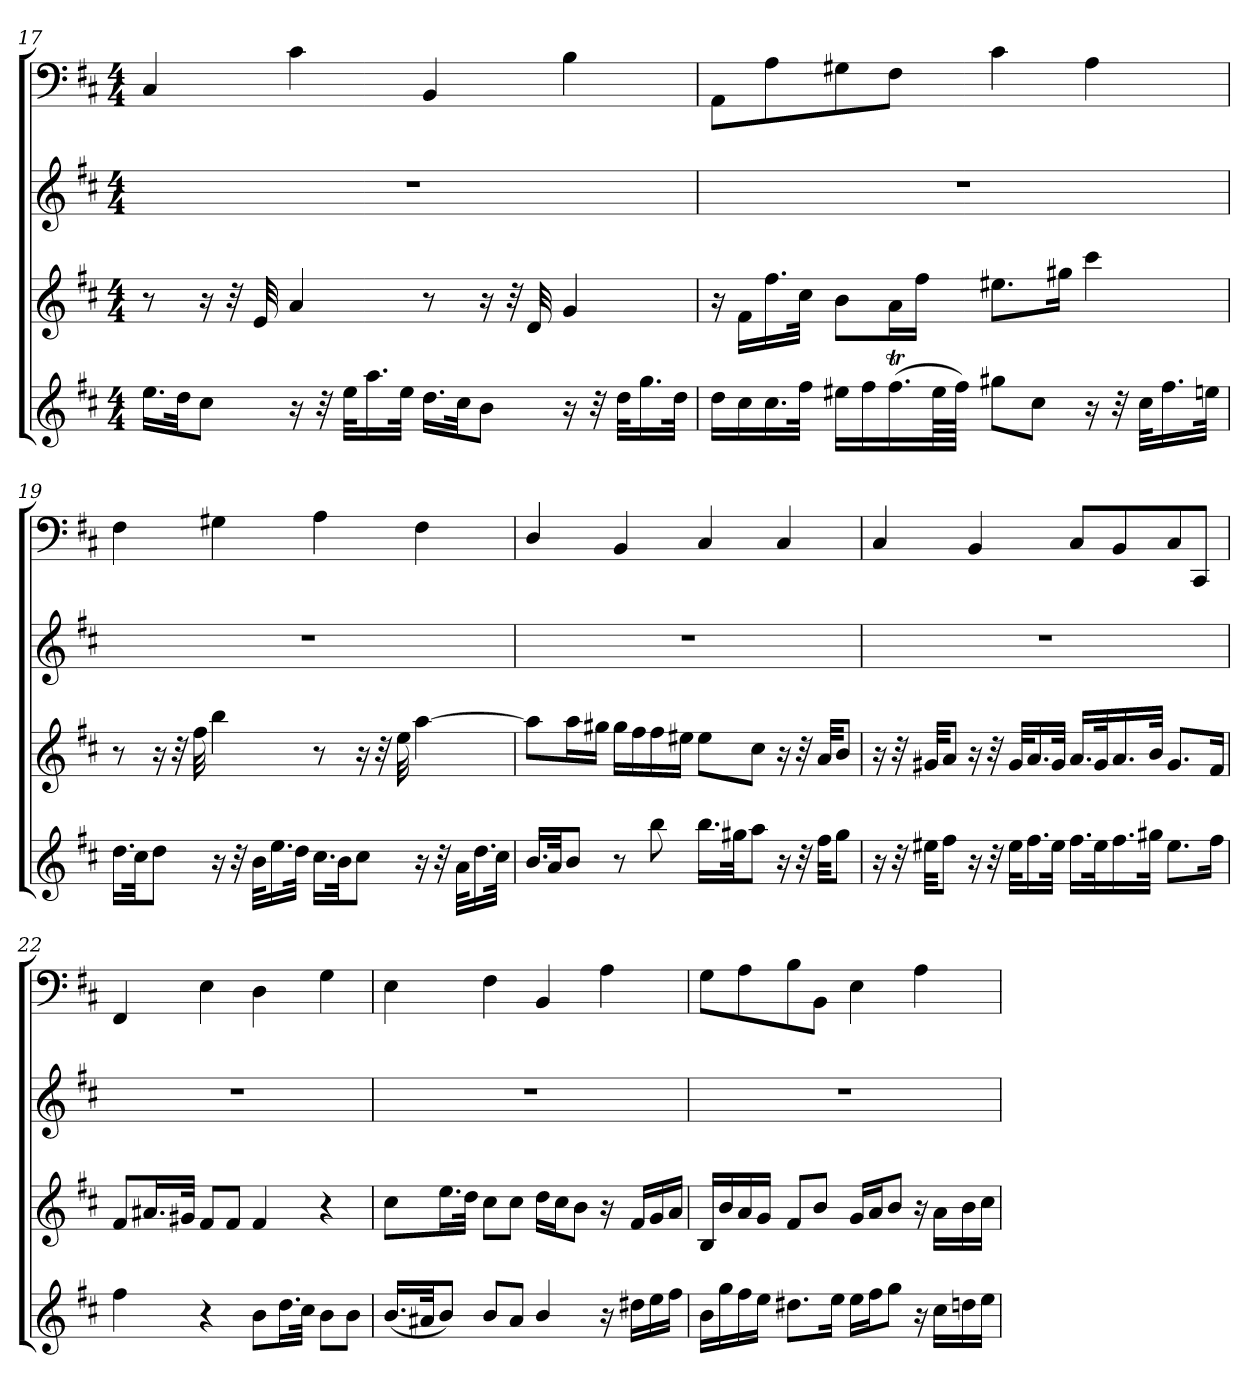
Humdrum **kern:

**kern	**kern	**kern	**kern
*part4	*part3	*part2	*part1
*staff4	*staff3	*staff2	*staff1
*clefG2	*clefG2	*clefG2	*clefF4
*k[f#c#]	*k[f#c#]	*k[f#c#]	*k[f#c#]
*b:	*b:	*b:	*b:
*M4/4	*M4/4	*M4/4	*M4/4
=17	=17	=17	=17
16.ee\LL	8r	1r	4C#/
32dd\JK	.	.	.
8cc#\J	16r	.	.
.	32r	.	.
.	32e/	.	.
16r	4a/	.	4c#\
32r	.	.	.
32ee\KLL	.	.	.
16.aa\	.	.	.
32ee\JJk	.	.	.
16.dd\LL	8r	.	4BB/
32cc#\JK	.	.	.
8b\J	16r	.	.
.	32r	.	.
.	32d/	.	.
16r	4g/	.	4B\
32r	.	.	.
32dd\KLL	.	.	.
16.gg\	.	.	.
32dd\JJk	.	.	.
=18	=18	=18	=18
16dd\LL	16r	1r	8AA/L
16cc#\	16f#\LL	.	.
16.cc#\	16.ff#\	.	8A\
32ff#\JJk	32cc#\JJk	.	.
16ee#X\LL	8b\L	.	8G#X\
16ff#\	.	.	.
(16.ff#t\	16a\L	.	8F#\J
.	16ff#\JJ	.	.
64ee#\LL	.	.	.
64ff#\JJJJ)	.	.	.
8gg#X\L	8.ee#X\L	.	4c#\
8cc#\J	.	.	.
.	16gg#X\Jk	.	.
16r	4ccc#\	.	4A\
32r	.	.	.
32cc#\KLL	.	.	.
16.ff#\	.	.	.
32een\JJk	.	.	.
=19	=19	=19	=19
16.dd\LL	8r	1r	4F#\
32cc#\JK	.	.	.
8dd\J	16r	.	.
.	32r	.	.
.	32ff#\	.	.
16r	4bb\	.	4G#X\
32r	.	.	.
32b\KLL	.	.	.
16.ee\	.	.	.
32dd\JJk	.	.	.
16.cc#\LL	8r	.	4A\
32b\JK	.	.	.
8cc#\J	16r	.	.
.	32r	.	.
.	32ee\	.	.
16r	[4aa\	.	4F#\
32r	.	.	.
32a\KLL	.	.	.
16.dd\	.	.	.
32cc#\JJk	.	.	.
=20	=20	=20	=20
16.b/LL	8aa\L]	1r	4D/
32a/JK	.	.	.
8b/J	16aa\L	.	.
.	16gg#X\JJ	.	.
8r	16gg#\LL	.	4BB/
.	16ff#\	.	.
8bb\	16ff#\	.	.
.	16ee#X\JJ	.	.
16.bb\LL	8ee#\L	.	4C#/
32gg#X\JK	.	.	.
8aa\J	8cc#\J	.	.
16r	16r	.	4C#/
32r	32r	.	.
32ff#\KKL	32a/KKL	.	.
8gg#\J	8b/J	.	.
=21	=21	=21	=21
16r	16r	1r	4C#/
32r	32r	.	.
32ee#X\KKL	32g#X/KKL	.	.
8ff#\J	8a/J	.	.
16r	16r	.	4BB/
32r	32r	.	.
32ee#\KLL	32g#/KLL	.	.
16.ff#\	16.a/	.	.
32ee#\JJk	32g#/JJk	.	.
16.ff#\LL	16.a/LL	.	8C#/L
32ee#\K	32g#/K	.	.
16.ff#\	16.a/	.	8BB/
32gg#X\JJk	32b/JJk	.	.
8.ee#\L	8.g#/L	.	8C#/
.	.	.	8CC#/J
16ff#\Jk	16f#/Jk	.	.
=22	=22	=22	=22
4ff#\	8f#/L	1r	4FF#/
.	16.a#X/L	.	.
.	32g#X/JJk	.	.
4r	8f#/L	.	4E\
.	8f#/J	.	.
8b\L	4f#/	.	4D\
16.dd\L	.	.	.
32cc#\JJk	.	.	.
8b\L	4r	.	4G\
8b\J	.	.	.
=23	=23	=23	=23
(16.b/LL	8cc#\L	1r	4E\
32a#X/JK	.	.	.
8b/J)	16.ee\L	.	.
.	32dd\JJk	.	.
8b/L	8cc#\L	.	4F#\
8a#/J	8cc#\J	.	.
4b/	16dd\LL	.	4BB/
.	16cc#\J	.	.
.	8b\J	.	.
16r	16r	.	4A\
16dd#X\LL	16f#/LL	.	.
16ee\	16g/	.	.
16ff#\JJ	16a/JJ	.	.
=24	=24	=24	=24
16b\LL	16B/LL	1r	8G\L
16gg\	16b/	.	.
16ff#\	16a/	.	8A\
16ee\JJ	16g/JJ	.	.
8.dd#X\L	8f#/L	.	8B\
.	8b/J	.	8BB\J
16ee\Jk	.	.	.
16ee\LL	16g/LL	.	4E\
16ff#\J	16a/J	.	.
8gg\J	8b/J	.	.
16r	16r	.	4A\
16cc#\LL	16a\LL	.	.
16ddn\	16b\	.	.
16ee\JJ	16cc#\JJ	.	.
=	=	=	=
*-	*-	*-	*-
